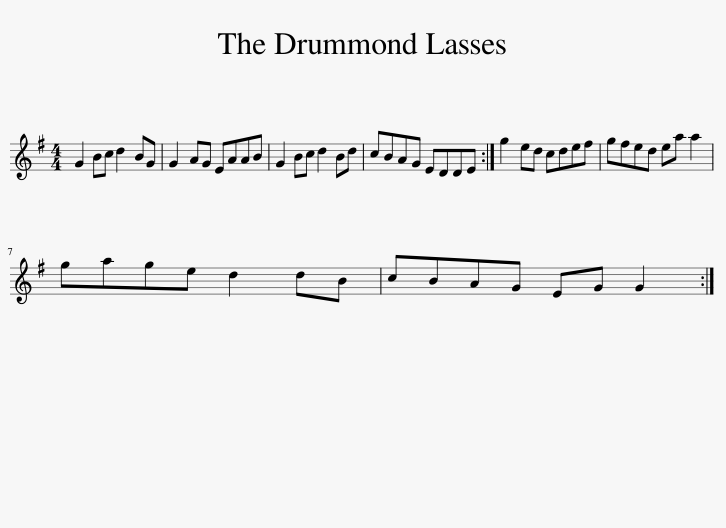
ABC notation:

X:1
L:1/8
M:4/4
I:linebreak $
K:G
V:1 treble
V:1
 G2 Bc d2 BG | G2 AG EAAB | G2 Bc d2 Bd | cBAG EDDE :| g2 ed cdef | %5
 gfed ea a2 |$ gage d2 dB | cBAG EG G2 :| %8
